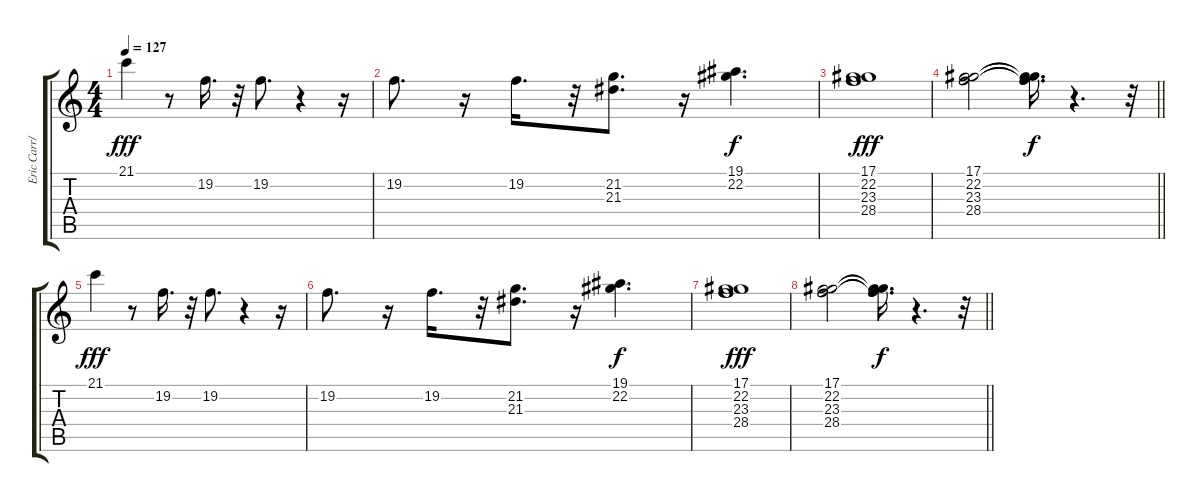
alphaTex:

\track ("Eric Carr/Gene Simmons (Backing Vocals)" "Eric Carr/") {instrument lead4chiff}
\staff {score tabs}
\tuning (Eb4 Bb3 Gb3 Db3 Ab2 Eb2) {hide}
\ts (4 4)
\tempo 127
\clef g2
\ks c
21.1.4{dy fff} r.8 19.2.16{d} r.32 19.2.8{d} r.4 r.16 |
19.2.8{d} r.16 19.2.16{d} r.32 (21.2 21.3).8{d} r.16 (19.1 22.2).4{d dy f} |
(17.1 22.2 23.3 28.4).1{dy fff} |
\barLineRight lightlight
(17.1 22.2 23.3 28.4).2 (17.1{t} 22.2{t} 23.3{t} 28.4{t}).16{d dy f} r.4{d} r.32 |
21.1.4{dy fff} r.8 19.2.16{d} r.32 19.2.8{d} r.4 r.16 |
19.2.8{d} r.16 19.2.16{d} r.32 (21.2 21.3).8{d} r.16 (19.1 22.2).4{d dy f} |
(17.1 22.2 23.3 28.4).1{dy fff} |
\barLineRight lightlight
(17.1 22.2 23.3 28.4).2 (17.1{t} 22.2{t} 23.3{t} 28.4{t}).16{d dy f} r.4{d} r.32
